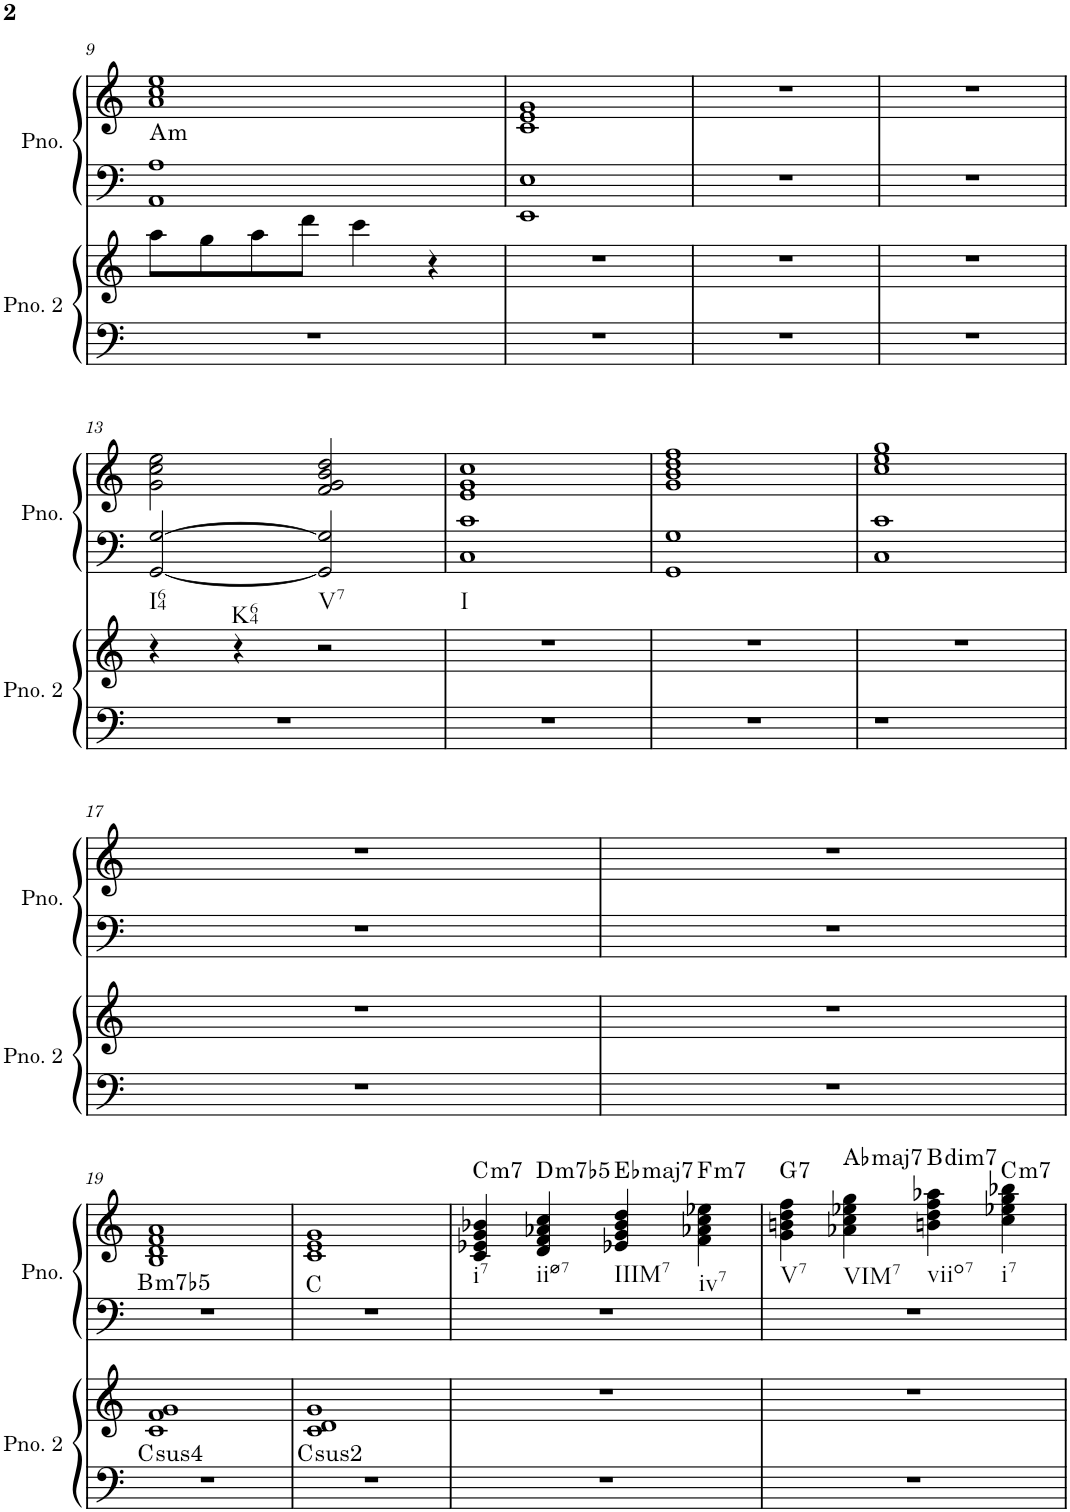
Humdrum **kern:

**kern	**kern	**harte	**kern	**kern	**harte
*part2	*part2	*part2	*part1	*part1	*part1
*staff4	*staff3	*	*staff2	*staff1	*
*I"Piano 2	*	*	*I"Piano	*	*
*I'Pno. 2	*	*	*I'Pno.	*	*
!!LO:PB:g=z
*clefF4	*clefG2	*	*clefF4	*clefG2	*
*k[]	*k[]	*	*k[]	*k[]	*
*M4/4	*M4/4	*	*M4/4	*M4/4	*
=9	=9	=9	=9	=9	=9
!	!	!	!	!	!LO:H:kt=m
1r	8aa\L	.	1AA 1A	1a 1cc 1ee	A:min
.	8gg\	.	.	.	.
.	8aa\	.	.	.	.
.	8ddd\J	.	.	.	.
.	4ccc\	.	.	.	.
.	4r	.	.	.	.
=10	=10	=10	=10	=10	=10
1r	1r	.	1EE 1E	1c 1e 1g	.
=11	=11	=11	=11	=11	=11
1r	1r	.	1r	1r	.
=12	=12	=12	=12	=12	=12
1r	1r	.	1r	1r	.
!!LO:LB:g=z
=13	=13	=13	=13	=13	=13
*k[]	*k[]	*	*k[]	*k[]	*
!	!	!	!	!	!LO:H:kt=K64
1r	4r	.	[2GG/ [2G/	2g\ 2cc\ 2ee\	N
.	4r	.	.	.	.
.	2r	.	2GG/] 2G/]	2f/ 2g/ 2b/ 2dd/	.
=14	=14	=14	=14	=14	=14
1r	1r	.	1C 1c	1e 1g 1cc	.
=15	=15	=15	=15	=15	=15
1r	1r	.	1GG 1G	1g 1b 1dd 1ff	.
=16	=16	=16	=16	=16	=16
1r	1r	.	1C 1c	1cc 1ee 1gg	.
!!LO:LB:g=z
=17	=17	=17	=17	=17	=17
1r	1r	.	1r	1r	.
=18	=18	=18	=18	=18	=18
1r	1r	.	1r	1r	.
!!LO:LB:g=z
=19	=19	=19	=19	=19	=19
!	!	!LO:H:kt=4	!	!	!LO:H:kt=m7b5
1r	1c 1f 1g	C:sus4	1r	1B 1d 1f 1a	B:hdim7
=20	=20	=20	=20	=20	=20
!	!	!LO:H:kt=2	!	!	!
1r	1c 1d 1g	C:(1,2,5)	1r	1c 1e 1g	C:maj
=21	=21	=21	=21	=21	=21
!	!	!	!	!	!LO:H:kt=m7
1r	1r	.	1r	4c/ 4e-X/ 4g/ 4b-X/	C:min7
!	!	!	!	!	!LO:H:kt=m7b5
.	.	.	.	4d/ 4f/ 4a-X/ 4cc/	D:hdim7
!	!	!	!	!	!LO:H:kt=maj7
.	.	.	.	4e-X/ 4g/ 4b-/ 4dd/	Eb:maj7
!	!	!	!	!	!LO:H:kt=m7
.	.	.	.	4f\ 4a-X\ 4cc\ 4ee-X\	F:min7
=22	=22	=22	=22	=22	=22
!	!	!	!	!	!LO:H:kt=7
1r	1r	.	1r	4g\ 4bn\ 4dd\ 4ff\	G:7
!	!	!	!	!	!LO:H:kt=maj7
.	.	.	.	4a-X\ 4cc\ 4ee-X\ 4gg\	Ab:maj7
!	!	!	!	!	!LO:H:kt=dim7
.	.	.	.	4bn\ 4dd\ 4ff\ 4aa-X\	B:dim7
!	!	!	!	!	!LO:H:kt=m7
.	.	.	.	4cc\ 4ee-X\ 4gg\ 4bb-X\	C:min7
=	=	=	=	=	=
*-	*-	*-	*-	*-	*-
